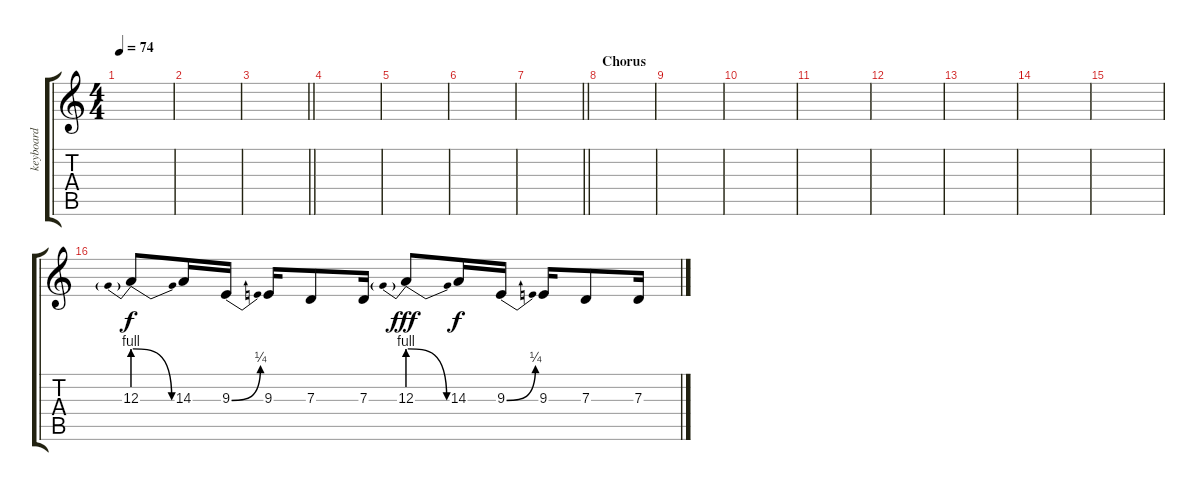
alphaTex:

\track ("keyboard" "keyboard") {instrument orchestralharp}
\staff {score tabs}
\tuning (E4 B3 G3 D3 A2 E2) {hide}
\ts (4 4)
\tempo 74
\clef g2
\ks c
|
|
\barLineRight lightlight
|
|
|
|
\barLineRight lightlight
|
\section ("" "Chorus")
|
|
|
|
|
|
|
|
12.3{be (prebendrelease 0 4 60 0)}.8 14.3.16{dy f} 9.3{be (bend 0 0 60 1)}.16 9.3.16 7.3.8 7.3.16 12.3{be (prebendrelease 0 4 60 0)}.8{dy fff} 14.3.16{dy f} 9.3{be (bend 0 0 60 1)}.16 9.3.16 7.3.8 7.3.16
